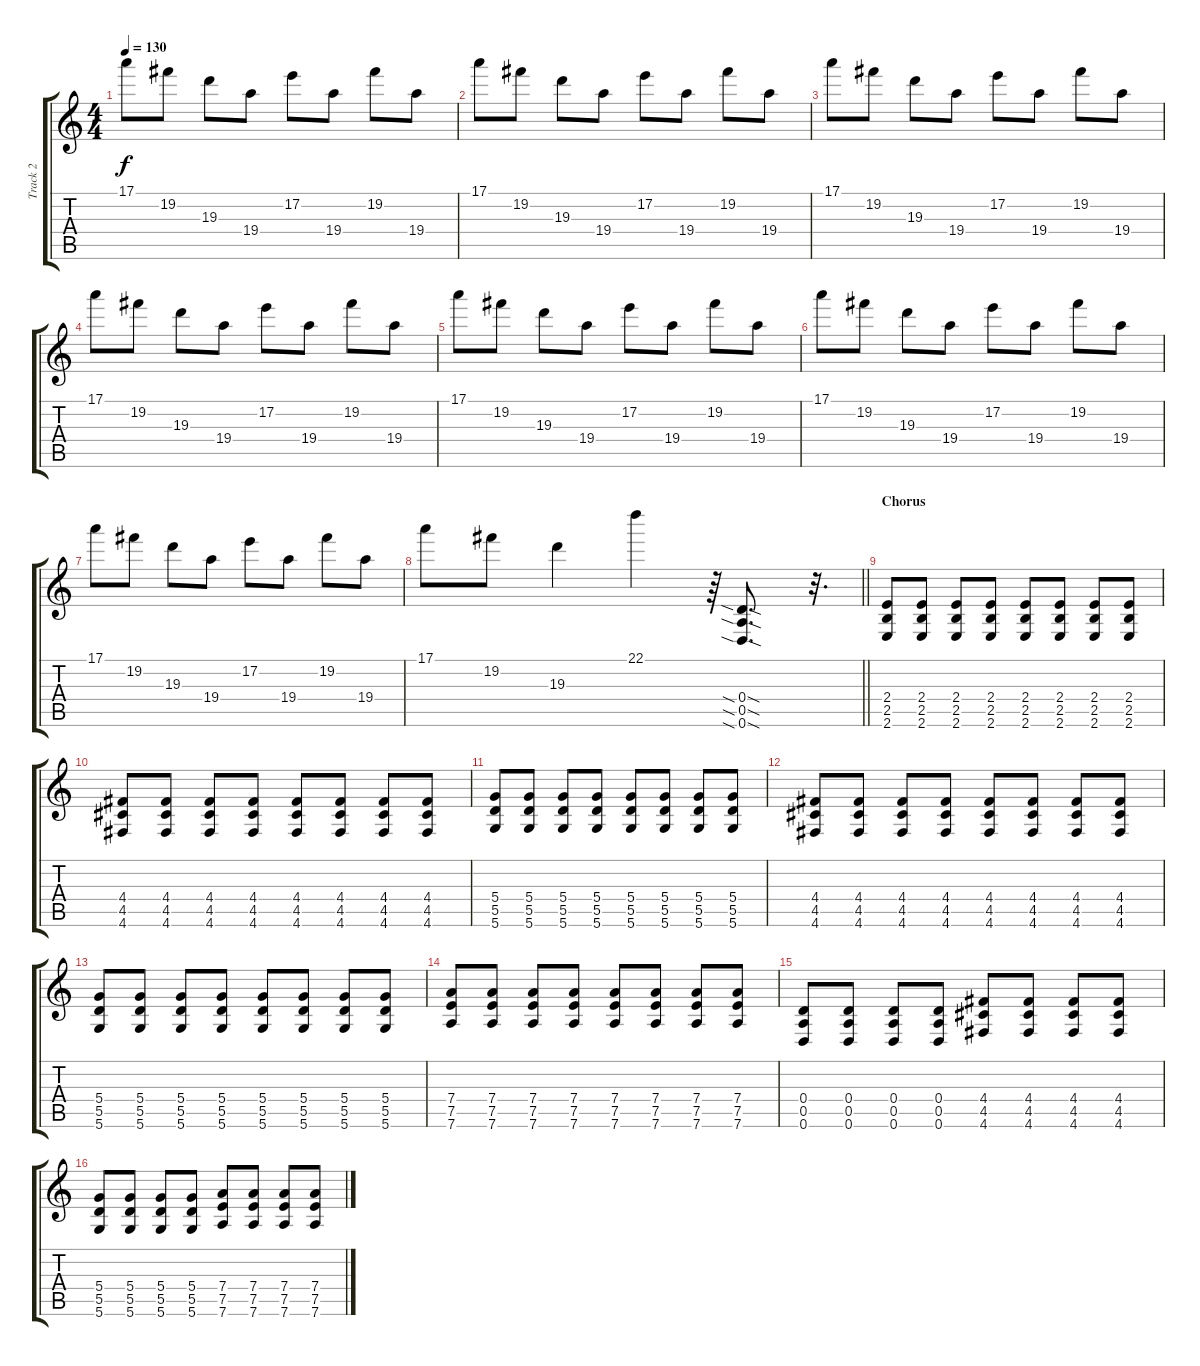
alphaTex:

\track ("Track 2" "Track 2") {instrument overdrivenguitar}
\staff {score tabs}
\tuning (E4 B3 G3 D3 A2 D2) {hide}
\ts (4 4)
\tempo 130
\clef g2
\ks c
17.1.8{dy f instrument electricguitarclean} 19.2.8 19.3.8 19.4.8 17.2.8 19.4.8 19.2.8 19.4.8 |
17.1.8 19.2.8 19.3.8 19.4.8 17.2.8 19.4.8 19.2.8 19.4.8 |
17.1.8 19.2.8 19.3.8 19.4.8 17.2.8 19.4.8 19.2.8 19.4.8 |
17.1.8 19.2.8 19.3.8 19.4.8 17.2.8 19.4.8 19.2.8 19.4.8 |
17.1.8 19.2.8 19.3.8 19.4.8 17.2.8 19.4.8 19.2.8 19.4.8 |
17.1.8 19.2.8 19.3.8 19.4.8 17.2.8 19.4.8 19.2.8 19.4.8 |
17.1.8 19.2.8 19.3.8 19.4.8 17.2.8 19.4.8 19.2.8 19.4.8 |
\barLineRight lightlight
17.1.8 19.2.8 19.3.4 22.1.4 r.64{instrument overdrivenguitar} (0.4{sia sod} 0.5{sia sod} 0.6{sia sod}).8{d} r.32{d} |
\section ("" "Chorus")
(2.4 2.5 2.6).8 (2.4 2.5 2.6).8 (2.4 2.5 2.6).8 (2.4 2.5 2.6).8 (2.4 2.5 2.6).8 (2.4 2.5 2.6).8 (2.4 2.5 2.6).8 (2.4 2.5 2.6).8 |
(4.4 4.5 4.6).8 (4.4 4.5 4.6).8 (4.4 4.5 4.6).8 (4.4 4.5 4.6).8 (4.4 4.5 4.6).8 (4.4 4.5 4.6).8 (4.4 4.5 4.6).8 (4.4 4.5 4.6).8 |
(5.4 5.5 5.6).8 (5.4 5.5 5.6).8 (5.4 5.5 5.6).8 (5.4 5.5 5.6).8 (5.4 5.5 5.6).8 (5.4 5.5 5.6).8 (5.4 5.5 5.6).8 (5.4 5.5 5.6).8 |
(4.4 4.5 4.6).8 (4.4 4.5 4.6).8 (4.4 4.5 4.6).8 (4.4 4.5 4.6).8 (4.4 4.5 4.6).8 (4.4 4.5 4.6).8 (4.4 4.5 4.6).8 (4.4 4.5 4.6).8 |
(5.4 5.5 5.6).8 (5.4 5.5 5.6).8 (5.4 5.5 5.6).8 (5.4 5.5 5.6).8 (5.4 5.5 5.6).8 (5.4 5.5 5.6).8 (5.4 5.5 5.6).8 (5.4 5.5 5.6).8 |
(7.4 7.5 7.6).8 (7.4 7.5 7.6).8 (7.4 7.5 7.6).8 (7.4 7.5 7.6).8 (7.4 7.5 7.6).8 (7.4 7.5 7.6).8 (7.4 7.5 7.6).8 (7.4 7.5 7.6).8 |
(0.4 0.5 0.6).8 (0.4 0.5 0.6).8 (0.4 0.5 0.6).8 (0.4 0.5 0.6).8 (4.4 4.5 4.6).8 (4.4 4.5 4.6).8 (4.4 4.5 4.6).8 (4.4 4.5 4.6).8 |
(5.4 5.5 5.6).8 (5.4 5.5 5.6).8 (5.4 5.5 5.6).8 (5.4 5.5 5.6).8 (7.4 7.5 7.6).8 (7.4 7.5 7.6).8 (7.4 7.5 7.6).8 (7.4 7.5 7.6).8
